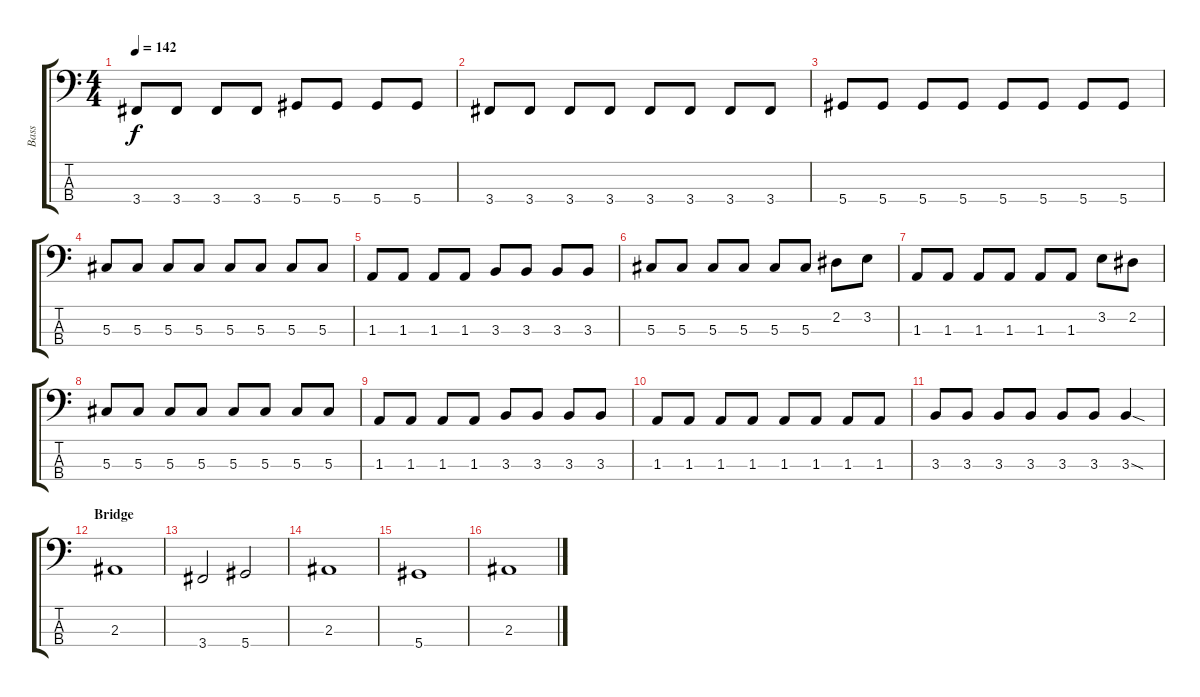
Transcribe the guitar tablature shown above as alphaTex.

\track ("Bass" "Bass") {instrument electricbassfinger}
\staff {score tabs}
\tuning (Gb2 Db2 Ab1 Eb1) {hide}
\ts (4 4)
\tempo 142
\clef f4
\ks c
3.4.8{dy f} 3.4.8 3.4.8 3.4.8 5.4.8 5.4.8 5.4.8 5.4.8 |
3.4.8 3.4.8 3.4.8 3.4.8 3.4.8 3.4.8 3.4.8 3.4.8 |
5.4.8 5.4.8 5.4.8 5.4.8 5.4.8 5.4.8 5.4.8 5.4.8 |
5.3.8 5.3.8 5.3.8 5.3.8 5.3.8 5.3.8 5.3.8 5.3.8 |
1.3.8 1.3.8 1.3.8 1.3.8 3.3.8 3.3.8 3.3.8 3.3.8 |
5.3.8 5.3.8 5.3.8 5.3.8 5.3.8 5.3.8 2.2.8 3.2.8 |
1.3.8 1.3.8 1.3.8 1.3.8 1.3.8 1.3.8 3.2.8 2.2.8 |
5.3.8 5.3.8 5.3.8 5.3.8 5.3.8 5.3.8 5.3.8 5.3.8 |
1.3.8 1.3.8 1.3.8 1.3.8 3.3.8 3.3.8 3.3.8 3.3.8 |
1.3.8 1.3.8 1.3.8 1.3.8 1.3.8 1.3.8 1.3.8 1.3.8 |
3.3.8 3.3.8 3.3.8 3.3.8 3.3.8 3.3.8 3.3{sod}.4 |
\section ("" "Bridge")
2.3.1 |
3.4.2 5.4.2 |
2.3.1 |
5.4.1 |
2.3.1
